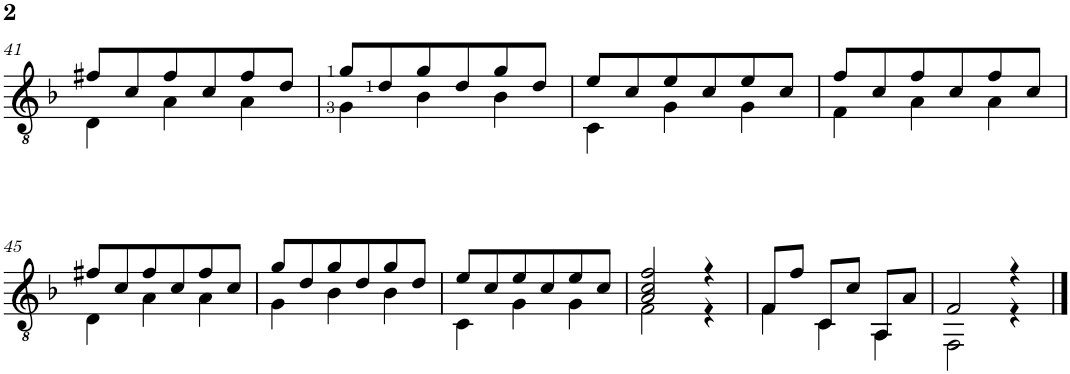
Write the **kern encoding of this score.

**kern
*part1
*staff1
*I"Classical Guitar
!!LO:PB:g=z
*clefGv2
*k[b-]
*F:
*M3/4
=41
*^
8f#X/L	4D\
8c/	.
8f#/	4A\
8c/	.
8f#/	4A\
8d/J	.
=42	=42
8g/L	4G\
8d/	.
8g/	4B-\
8d/	.
8g/	4B-\
8d/J	.
=43	=43
8e/L	4C\
8c/	.
8e/	4G\
8c/	.
8e/	4G\
8c/J	.
=44	=44
8f/L	4F\
8c/	.
8f/	4A\
8c/	.
8f/	4A\
8c/J	.
!!LO:LB:g=z	!!
=45	=45
8f#X/L	4D\
8c/	.
8f#/	4A\
8c/	.
8f#/	4A\
8c/J	.
=46	=46
8g/L	4G\
8d/	.
8g/	4B-\
8d/	.
8g/	4B-\
8d/J	.
=47	=47
8e/L	4C\
8c/	.
8e/	4G\
8c/	.
8e/	4G\
8c/J	.
=48	=48
2A/ 2c/ 2f/	2F\
4r	4r
=49	=49
8F/L	4F\
8f/J	.
8C/L	4C\
8c/J	.
8AA/L	4AA\
8A/J	.
=50	=50
2F/	2FF\
4r	4r
*v	*v
==
*-
